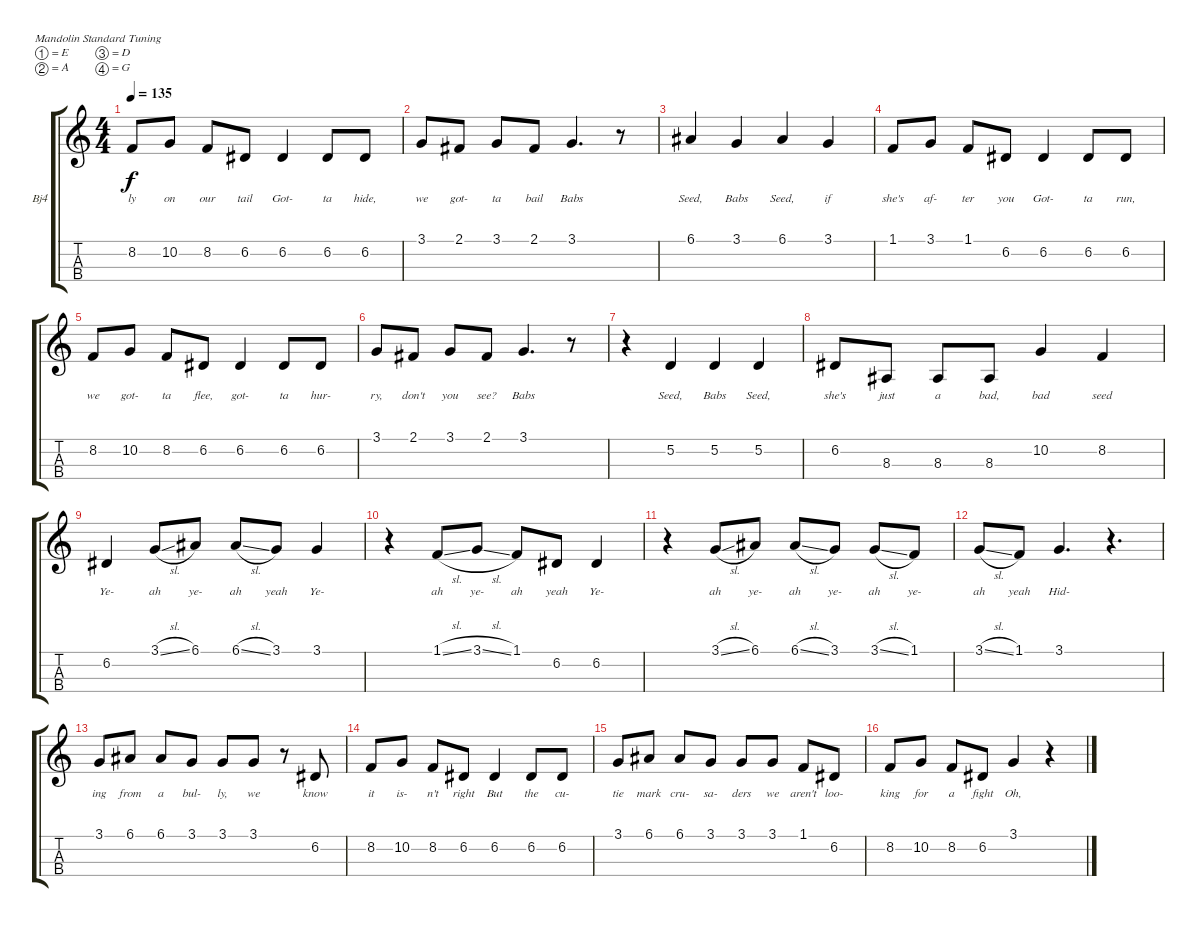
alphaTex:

\defaultSystemsLayout 4
\bracketExtendMode groupsimilarinstruments
\firstSystemTrackNameOrientation horizontal
\otherSystemsTrackNameOrientation horizontal
\track ("Голос" "Bj4") {instrument banjo}
\staff {score tabs}
\tuning (E4 A3 D3 G2)
\ts (4 4)
\tempo 135
\clef g2
\scale
0.333333
\ks c
8.2.8{lyrics (0 "ly") lyrics (1 "") lyrics (2 "") lyrics (3 "") lyrics (4 "") dy f} 10.2.8{lyrics (0 "on") lyrics (1 "") lyrics (2 "") lyrics (3 "") lyrics (4 "")} 8.2.8{lyrics (0 "our") lyrics (1 "") lyrics (2 "") lyrics (3 "") lyrics (4 "")} 6.2.8{lyrics (0 "tail") lyrics (1 "") lyrics (2 "") lyrics (3 "") lyrics (4 "")} 6.2.4{lyrics (0 "Got-") lyrics (1 "") lyrics (2 "") lyrics (3 "") lyrics (4 "")} 6.2.8{lyrics (0 "ta") lyrics (1 "") lyrics (2 "") lyrics (3 "") lyrics (4 "")} 6.2.8{lyrics (0 "hide,") lyrics (1 "") lyrics (2 "") lyrics (3 "") lyrics (4 "")} |
\scale
0.333333 3.1.8{lyrics (0 "we") lyrics (1 "") lyrics (2 "") lyrics (3 "") lyrics (4 "")} 2.1.8{lyrics (0 "got-") lyrics (1 "") lyrics (2 "") lyrics (3 "") lyrics (4 "")} 3.1.8{lyrics (0 "ta") lyrics (1 "") lyrics (2 "") lyrics (3 "") lyrics (4 "")} 2.1.8{lyrics (0 "bail") lyrics (1 "") lyrics (2 "") lyrics (3 "") lyrics (4 "")} 3.1.4{d lyrics (0 "Babs") lyrics (1 "") lyrics (2 "") lyrics (3 "") lyrics (4 "")} r.8 |
\scale
0.333333 6.1.4{lyrics (0 "Seed,") lyrics (1 "") lyrics (2 "") lyrics (3 "") lyrics (4 "")} 3.1.4{lyrics (0 "Babs") lyrics (1 "") lyrics (2 "") lyrics (3 "") lyrics (4 "")} 6.1.4{lyrics (0 "Seed,") lyrics (1 "") lyrics (2 "") lyrics (3 "") lyrics (4 "")} 3.1.4{lyrics (0 "if") lyrics (1 "") lyrics (2 "") lyrics (3 "") lyrics (4 "")} |
\scale
0.333333 1.1.8{lyrics (0 "she's") lyrics (1 "") lyrics (2 "") lyrics (3 "") lyrics (4 "")} 3.1.8{lyrics (0 "af-") lyrics (1 "") lyrics (2 "") lyrics (3 "") lyrics (4 "")} 1.1.8{lyrics (0 "ter") lyrics (1 "") lyrics (2 "") lyrics (3 "") lyrics (4 "")} 6.2.8{lyrics (0 "you") lyrics (1 "") lyrics (2 "") lyrics (3 "") lyrics (4 "")} 6.2.4{lyrics (0 "Got-") lyrics (1 "") lyrics (2 "") lyrics (3 "") lyrics (4 "")} 6.2.8{lyrics (0 "ta") lyrics (1 "") lyrics (2 "") lyrics (3 "") lyrics (4 "")} 6.2.8{lyrics (0 "run,") lyrics (1 "") lyrics (2 "") lyrics (3 "") lyrics (4 "")} |
\scale
0.333333 8.2.8{lyrics (0 "we") lyrics (1 "") lyrics (2 "") lyrics (3 "") lyrics (4 "")} 10.2.8{lyrics (0 "got-") lyrics (1 "") lyrics (2 "") lyrics (3 "") lyrics (4 "")} 8.2.8{lyrics (0 "ta") lyrics (1 "") lyrics (2 "") lyrics (3 "") lyrics (4 "")} 6.2.8{lyrics (0 "flee,") lyrics (1 "") lyrics (2 "") lyrics (3 "") lyrics (4 "")} 6.2.4{lyrics (0 "got-") lyrics (1 "") lyrics (2 "") lyrics (3 "") lyrics (4 "")} 6.2.8{lyrics (0 "ta") lyrics (1 "") lyrics (2 "") lyrics (3 "") lyrics (4 "")} 6.2.8{lyrics (0 "hur-") lyrics (1 "") lyrics (2 "") lyrics (3 "") lyrics (4 "")} |
\scale
0.333333 3.1.8{lyrics (0 "ry,") lyrics (1 "") lyrics (2 "") lyrics (3 "") lyrics (4 "")} 2.1.8{lyrics (0 "don't") lyrics (1 "") lyrics (2 "") lyrics (3 "") lyrics (4 "")} 3.1.8{lyrics (0 "you") lyrics (1 "") lyrics (2 "") lyrics (3 "") lyrics (4 "")} 2.1.8{lyrics (0 "see?") lyrics (1 "") lyrics (2 "") lyrics (3 "") lyrics (4 "")} 3.1.4{d lyrics (0 "Babs") lyrics (1 "") lyrics (2 "") lyrics (3 "") lyrics (4 "")} r.8 |
\scale
0.333333 r.4 5.2.4{lyrics (0 "Seed,") lyrics (1 "") lyrics (2 "") lyrics (3 "") lyrics (4 "")} 5.2.4{lyrics (0 "Babs") lyrics (1 "") lyrics (2 "") lyrics (3 "") lyrics (4 "")} 5.2.4{lyrics (0 "Seed,") lyrics (1 "") lyrics (2 "") lyrics (3 "") lyrics (4 "")} |
\scale
0.333333 6.2.8{lyrics (0 "she's") lyrics (1 "") lyrics (2 "") lyrics (3 "") lyrics (4 "")} 8.3.8{lyrics (0 "just") lyrics (1 "") lyrics (2 "") lyrics (3 "") lyrics (4 "")} 8.3.8{lyrics (0 "a") lyrics (1 "") lyrics (2 "") lyrics (3 "") lyrics (4 "")} 8.3.8{lyrics (0 "bad,") lyrics (1 "") lyrics (2 "") lyrics (3 "") lyrics (4 "")} 10.2.4{lyrics (0 "bad") lyrics (1 "") lyrics (2 "") lyrics (3 "") lyrics (4 "")} 8.2.4{lyrics (0 "seed") lyrics (1 "") lyrics (2 "") lyrics (3 "") lyrics (4 "")} |
\scale
0.333333 6.2.4{lyrics (0 "Ye-") lyrics (1 "") lyrics (2 "") lyrics (3 "") lyrics (4 "")} 3.1{sl}.8{lyrics (0 "ah") lyrics (1 "") lyrics (2 "") lyrics (3 "") lyrics (4 "")} 6.1.8{lyrics (0 "ye-") lyrics (1 "") lyrics (2 "") lyrics (3 "") lyrics (4 "")} 6.1{sl}.8{lyrics (0 "ah") lyrics (1 "") lyrics (2 "") lyrics (3 "") lyrics (4 "")} 3.1.8{lyrics (0 "yeah") lyrics (1 "") lyrics (2 "") lyrics (3 "") lyrics (4 "")} 3.1.4{lyrics (0 "Ye-") lyrics (1 "") lyrics (2 "") lyrics (3 "") lyrics (4 "")} |
\scale
0.333333 r.4 1.1{sl}.8{lyrics (0 "ah") lyrics (1 "") lyrics (2 "") lyrics (3 "") lyrics (4 "")} 3.1{sl}.8{lyrics (0 "ye-") lyrics (1 "") lyrics (2 "") lyrics (3 "") lyrics (4 "")} 1.1.8{lyrics (0 "ah") lyrics (1 "") lyrics (2 "") lyrics (3 "") lyrics (4 "")} 6.2.8{lyrics (0 "yeah") lyrics (1 "") lyrics (2 "") lyrics (3 "") lyrics (4 "")} 6.2.4{lyrics (0 "Ye-") lyrics (1 "") lyrics (2 "") lyrics (3 "") lyrics (4 "")} |
\scale
0.333333 r.4 3.1{sl}.8{lyrics (0 "ah") lyrics (1 "") lyrics (2 "") lyrics (3 "") lyrics (4 "")} 6.1.8{lyrics (0 "ye-") lyrics (1 "") lyrics (2 "") lyrics (3 "") lyrics (4 "")} 6.1{sl}.8{lyrics (0 "ah") lyrics (1 "") lyrics (2 "") lyrics (3 "") lyrics (4 "")} 3.1.8{lyrics (0 "ye-") lyrics (1 "") lyrics (2 "") lyrics (3 "") lyrics (4 "")} 3.1{sl}.8{lyrics (0 "ah") lyrics (1 "") lyrics (2 "") lyrics (3 "") lyrics (4 "")} 1.1.8{lyrics (0 "ye-") lyrics (1 "") lyrics (2 "") lyrics (3 "") lyrics (4 "")} |
\scale
0.333333 3.1{sl}.8{lyrics (0 "ah") lyrics (1 "") lyrics (2 "") lyrics (3 "") lyrics (4 "")} 1.1.8{lyrics (0 "yeah") lyrics (1 "") lyrics (2 "") lyrics (3 "") lyrics (4 "")} 3.1.4{d lyrics (0 "Hid-") lyrics (1 "") lyrics (2 "") lyrics (3 "") lyrics (4 "")} r.4{d} |
\scale
0.333333 3.1.8{lyrics (0 "ing") lyrics (1 "") lyrics (2 "") lyrics (3 "") lyrics (4 "")} 6.1.8{lyrics (0 "from") lyrics (1 "") lyrics (2 "") lyrics (3 "") lyrics (4 "")} 6.1.8{lyrics (0 "a") lyrics (1 "") lyrics (2 "") lyrics (3 "") lyrics (4 "")} 3.1.8{lyrics (0 "bul-") lyrics (1 "") lyrics (2 "") lyrics (3 "") lyrics (4 "")} 3.1.8{lyrics (0 "ly,") lyrics (1 "") lyrics (2 "") lyrics (3 "") lyrics (4 "")} 3.1.8{lyrics (0 "we") lyrics (1 "") lyrics (2 "") lyrics (3 "") lyrics (4 "")} r.8 6.2.8{lyrics (0 "know") lyrics (1 "") lyrics (2 "") lyrics (3 "") lyrics (4 "")} |
\scale
0.333333 8.2.8{lyrics (0 "it") lyrics (1 "") lyrics (2 "") lyrics (3 "") lyrics (4 "")} 10.2.8{lyrics (0 "is-") lyrics (1 "") lyrics (2 "") lyrics (3 "") lyrics (4 "")} 8.2.8{lyrics (0 "n't") lyrics (1 "") lyrics (2 "") lyrics (3 "") lyrics (4 "")} 6.2.8{lyrics (0 "right") lyrics (1 "") lyrics (2 "") lyrics (3 "") lyrics (4 "")} 6.2.4{lyrics (0 "But") lyrics (1 "") lyrics (2 "") lyrics (3 "") lyrics (4 "")} 6.2.8{lyrics (0 "the") lyrics (1 "") lyrics (2 "") lyrics (3 "") lyrics (4 "")} 6.2.8{lyrics (0 "cu-") lyrics (1 "") lyrics (2 "") lyrics (3 "") lyrics (4 "")} |
\scale
0.333333 3.1.8{lyrics (0 "tie") lyrics (1 "") lyrics (2 "") lyrics (3 "") lyrics (4 "")} 6.1.8{lyrics (0 "mark") lyrics (1 "") lyrics (2 "") lyrics (3 "") lyrics (4 "")} 6.1.8{lyrics (0 "cru-") lyrics (1 "") lyrics (2 "") lyrics (3 "") lyrics (4 "")} 3.1.8{lyrics (0 "sa-") lyrics (1 "") lyrics (2 "") lyrics (3 "") lyrics (4 "")} 3.1.8{lyrics (0 "ders") lyrics (1 "") lyrics (2 "") lyrics (3 "") lyrics (4 "")} 3.1.8{lyrics (0 "we") lyrics (1 "") lyrics (2 "") lyrics (3 "") lyrics (4 "")} 1.1.8{lyrics (0 "aren't") lyrics (1 "") lyrics (2 "") lyrics (3 "") lyrics (4 "")} 6.2.8{lyrics (0 "loo-") lyrics (1 "") lyrics (2 "") lyrics (3 "") lyrics (4 "")} |
\scale
0.333333 8.2.8{lyrics (0 "king") lyrics (1 "") lyrics (2 "") lyrics (3 "") lyrics (4 "")} 10.2.8{lyrics (0 "for") lyrics (1 "") lyrics (2 "") lyrics (3 "") lyrics (4 "")} 8.2.8{lyrics (0 "a") lyrics (1 "") lyrics (2 "") lyrics (3 "") lyrics (4 "")} 6.2.8{lyrics (0 "fight") lyrics (1 "") lyrics (2 "") lyrics (3 "") lyrics (4 "")} 3.1.4{lyrics (0 "Oh,") lyrics (1 "") lyrics (2 "") lyrics (3 "") lyrics (4 "")} r.4
